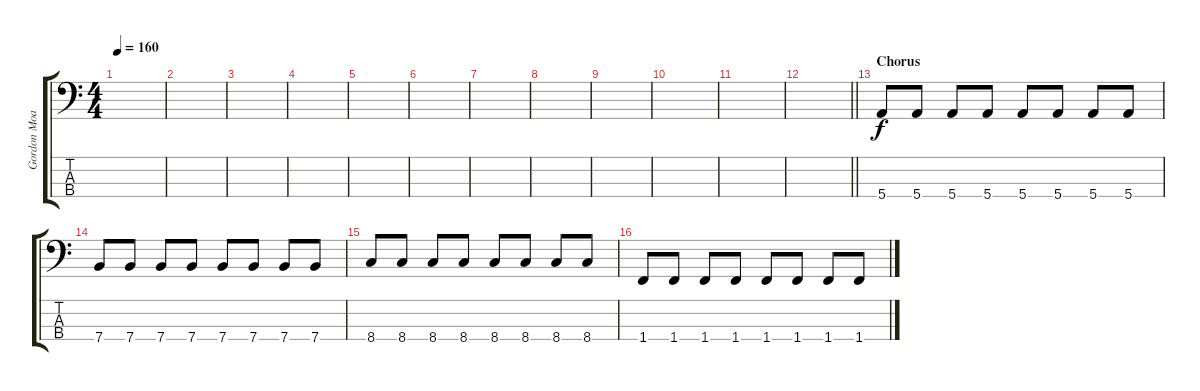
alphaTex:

\track ("Gordon Moakes - Bass" "Gordon Moa") {instrument electricbassfinger}
\staff {score tabs}
\tuning (G2 D2 A1 E1) {hide}
\ts (4 4)
\tempo 160
\clef f4
\ks c
|
|
|
|
|
|
|
|
|
|
|
\barLineRight lightlight
|
\section ("" "Chorus")
5.4.8 5.4.8 5.4.8 5.4.8 5.4.8 5.4.8 5.4.8 5.4.8 |
7.4.8 7.4.8 7.4.8 7.4.8 7.4.8 7.4.8 7.4.8 7.4.8 |
8.4.8 8.4.8 8.4.8 8.4.8 8.4.8 8.4.8 8.4.8 8.4.8 |
1.4.8 1.4.8 1.4.8 1.4.8 1.4.8 1.4.8 1.4.8 1.4.8
